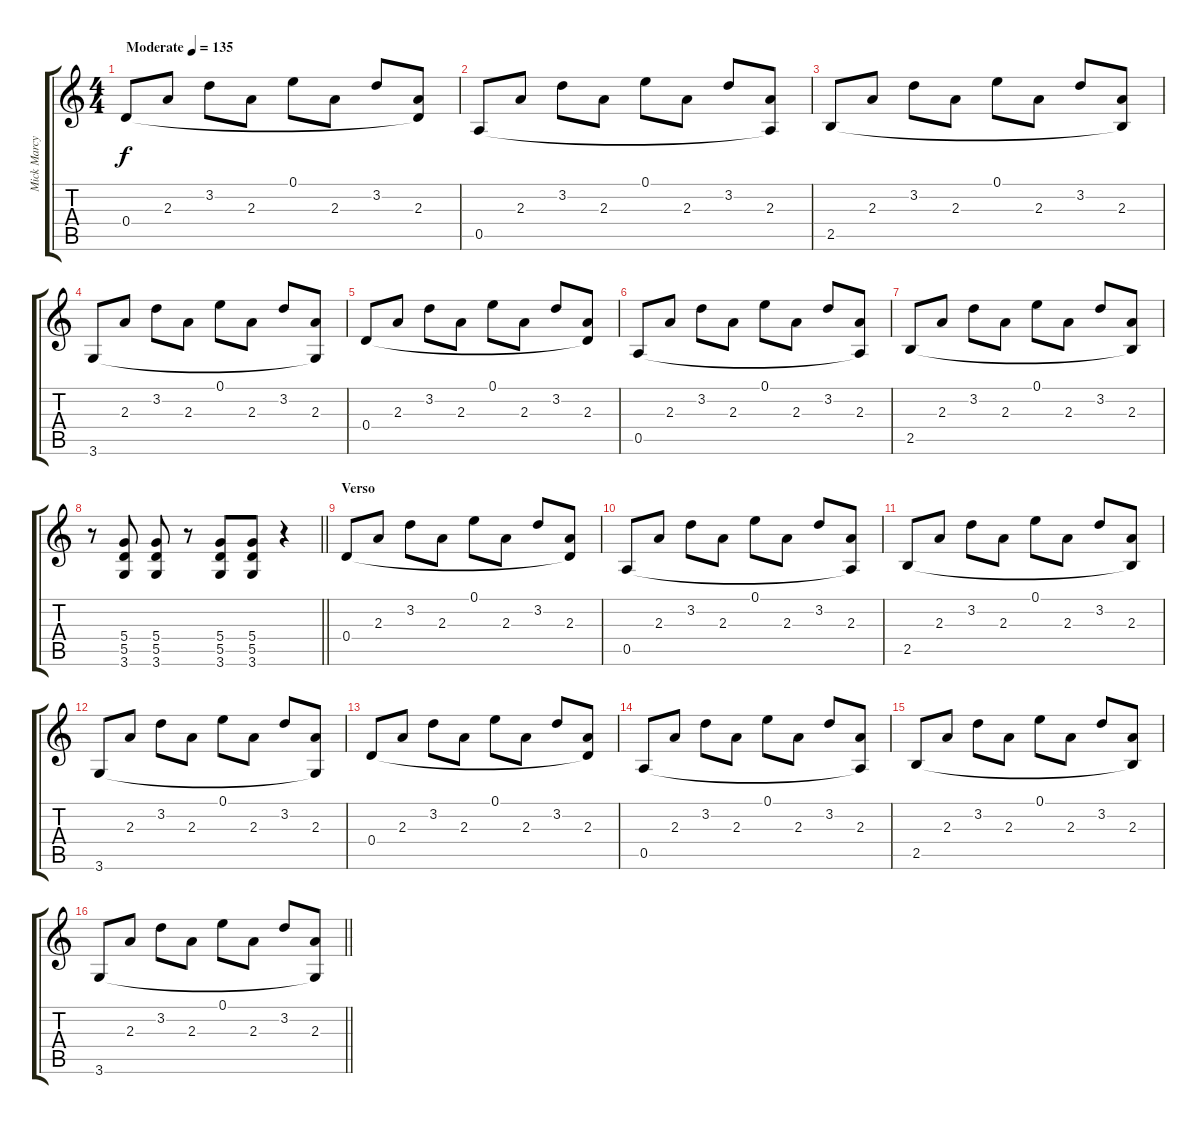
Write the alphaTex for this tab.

\track ("Mick Marcy" "Mick Marcy") {instrument electricguitarclean}
\staff {score tabs}
\tuning (E4 B3 G3 D3 A2 E2) {hide}
\ts (4 4)
\tempo (135 "Moderate")
\clef g2
\ks c
0.4.8{dy f instrument electricguitarclean} 2.3.8 3.2.8 2.3.8 0.1.8 2.3.8 3.2.8 (2.3 0.4{t}).8 |
0.5.8 2.3.8 3.2.8 2.3.8 0.1.8 2.3.8 3.2.8 (2.3 0.5{t}).8 |
2.5.8 2.3.8 3.2.8 2.3.8 0.1.8 2.3.8 3.2.8 (2.3 2.5{t}).8 |
3.6.8 2.3.8 3.2.8 2.3.8 0.1.8 2.3.8 3.2.8 (2.3 3.6{t}).8 |
0.4.8 2.3.8 3.2.8 2.3.8 0.1.8 2.3.8 3.2.8 (2.3 0.4{t}).8 |
0.5.8 2.3.8 3.2.8 2.3.8 0.1.8 2.3.8 3.2.8 (2.3 0.5{t}).8 |
2.5.8 2.3.8 3.2.8 2.3.8 0.1.8 2.3.8 3.2.8 (2.3 2.5{t}).8 |
\barLineRight lightlight
r.8 (5.4 5.5 3.6).8 (5.4 5.5 3.6).8 r.8 (5.4 5.5 3.6).8 (5.4 5.5 3.6).8 r.4 |
\section ("" "Verso")
0.4.8 2.3.8 3.2.8 2.3.8 0.1.8 2.3.8 3.2.8 (2.3 0.4{t}).8 |
0.5.8 2.3.8 3.2.8 2.3.8 0.1.8 2.3.8 3.2.8 (2.3 0.5{t}).8 |
2.5.8 2.3.8 3.2.8 2.3.8 0.1.8 2.3.8 3.2.8 (2.3 2.5{t}).8 |
3.6.8 2.3.8 3.2.8 2.3.8 0.1.8 2.3.8 3.2.8 (2.3 3.6{t}).8 |
0.4.8 2.3.8 3.2.8 2.3.8 0.1.8 2.3.8 3.2.8 (2.3 0.4{t}).8 |
0.5.8 2.3.8 3.2.8 2.3.8 0.1.8 2.3.8 3.2.8 (2.3 0.5{t}).8 |
2.5.8 2.3.8 3.2.8 2.3.8 0.1.8 2.3.8 3.2.8 (2.3 2.5{t}).8 |
\barLineRight lightlight
3.6.8 2.3.8 3.2.8 2.3.8 0.1.8 2.3.8 3.2.8 (2.3 3.6{t}).8
